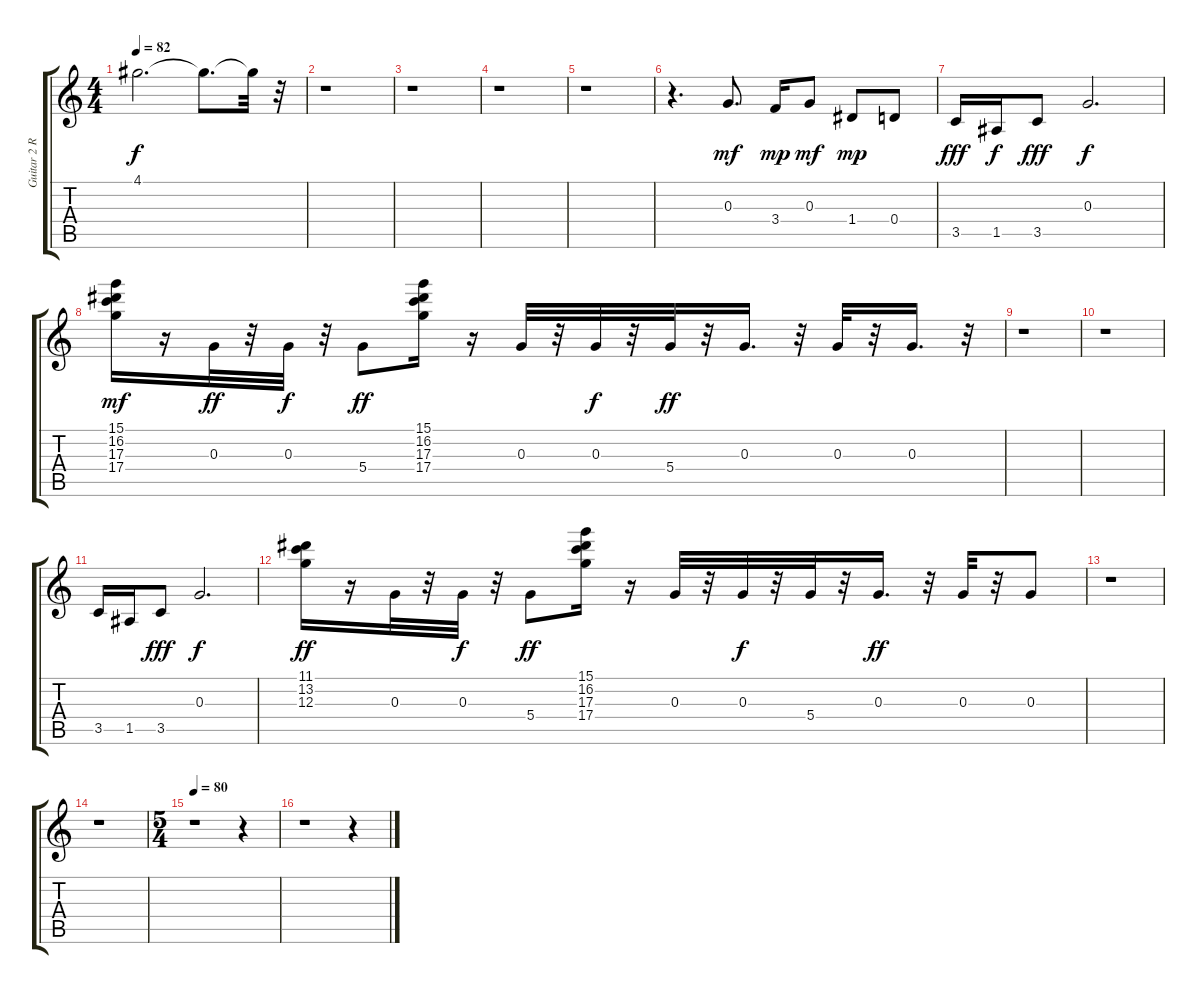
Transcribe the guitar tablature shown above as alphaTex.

\track ("Guitar 2 Right Channel" "Guitar 2 R") {instrument distortionguitar}
\staff {score tabs}
\tuning (E4 B3 G3 D3 A2 E2) {hide}
\ts (4 4)
\tempo 82
\clef g2
\ks c
4.1.2{d dy f} 4.1{t}.8{d} 4.1{t}.32 r.32 |
r.1 |
r.1 |
r.1 |
r.1 |
r.4{d} 0.3.8{d dy mf} 3.4.16{dy mp} 0.3.8{dy mf} 1.4.8{dy mp} 0.4.8 |
3.5.16{dy fff} 1.5.16{dy f} 3.5.8{dy fff} 0.3.2{d dy f} |
(15.1 16.2 17.3 17.4).16{dy mf} r.16 0.3.32{dy ff} r.32 0.3.32{dy f} r.32 5.4.8{dy ff} (15.1 16.2 17.3 17.4).16 r.16 0.3.32 r.32 0.3.32{dy f} r.32 5.4.32{dy ff} r.32 0.3.16{d} r.32 0.3.32 r.32 0.3.16{d} r.32 |
r.1 |
r.1 |
3.5.16 1.5.16 3.5.8{dy fff} 0.3.2{d dy f} |
(11.1 13.2 12.3).16{dy ff} r.16 0.3.32 r.32 0.3.32{dy f} r.32 5.4.8{dy ff} (15.1 16.2 17.3 17.4).16 r.16 0.3.32 r.32 0.3.32{dy f} r.32 5.4.32 r.32 0.3.16{d dy ff} r.32 0.3.32 r.32 0.3.8 |
r.1 |
r.1 |
\ts (5 4)
\tempo 80
r.1 r.4 |
r.1 r.4
